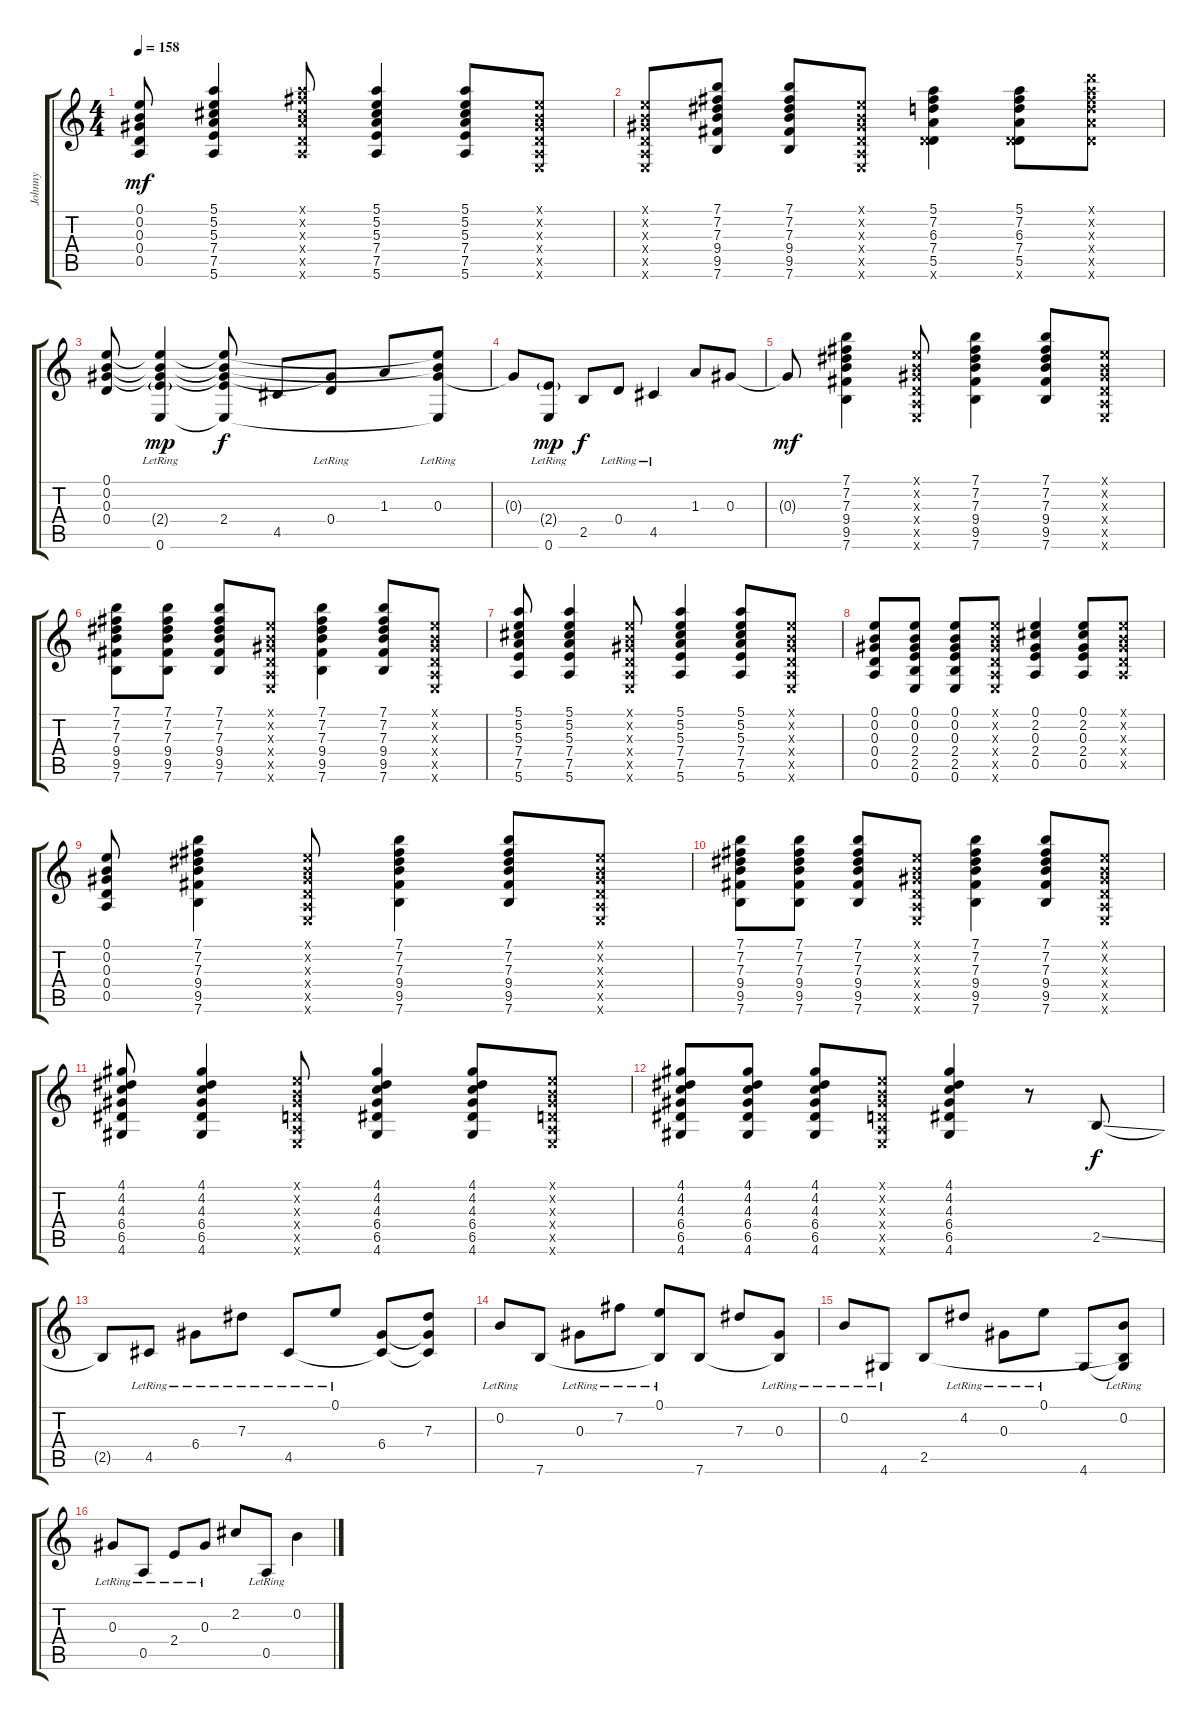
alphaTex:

\track ("Johnny" "Johnny") {instrument electricguitarclean}
\staff {score tabs}
\tuning (E4 B3 Ab3 D3 A2 E2) {hide}
\ts (4 4)
\tempo 158
\clef g2
\ks c
(0.1 0.2 0.3 0.4 0.5).8{dy mf} (5.1 5.2 5.3 7.4 7.5 5.6).4 (5.1{x} 7.2{x} 5.3{x} 7.4{x} 5.5{x} 5.6{x}).8 (5.1 5.2 5.3 7.4 7.5 5.6).4 (5.1 5.2 5.3 7.4 7.5 5.6).8 (0.1{x} 0.2{x} 0.3{x} 0.4{x} 0.5{x} 0.6{x}).8 |
(0.1{x} 0.2{x} 0.3{x} 0.4{x} 0.5{x} 0.6{x}).8 (7.1 7.2 7.3 9.4 9.5 7.6).8 (7.1 7.2 7.3 9.4 9.5 7.6).8 (0.1{x} 0.2{x} 0.3{x} 0.4{x} 0.5{x} 0.6{x}).8 (5.1 7.2 6.3 7.4 5.5 10.6{x}).4 (5.1 7.2 6.3 7.4 5.5 10.6{x}).8 (10.1{x} 10.2{x} 10.3{x} 12.4{x} 12.5{x} 10.6{x}).8 |
(0.1 0.2 0.3 0.4).8 (0.1{t} 0.2{t} 0.3{t} 2.4{g lr} 0.6{lr}).4{dy mp} (0.1{t} 0.2{t} 0.3{t} 2.4 0.6{t}).8{dy f} 4.5.8 (0.3{t} 0.4{lr}).8 1.3.8 (0.1{t} 0.2{t} 0.3{lr} 0.6{t}).8 |
0.3{t}.8 (2.4{g lr} 0.6{lr}).8{dy mp} 2.5.8{dy f} 0.4{lr}.8 4.5{lr}.4 1.3.8 0.3.8 |
0.3{t}.8{dy mf} (7.1 7.2 7.3 9.4 9.5 7.6).4 (0.1{x} 0.2{x} 0.3{x} 0.4{x} 0.5{x} 0.6{x}).8 (7.1 7.2 7.3 9.4 9.5 7.6).4 (7.1 7.2 7.3 9.4 9.5 7.6).8 (0.1{x} 0.2{x} 0.3{x} 0.4{x} 0.5{x} 0.6{x}).8 |
(7.1 7.2 7.3 9.4 9.5 7.6).8 (7.1 7.2 7.3 9.4 9.5 7.6).8 (7.1 7.2 7.3 9.4 9.5 7.6).8 (0.1{x} 0.2{x} 0.3{x} 0.4{x} 0.5{x} 0.6{x}).8 (7.1 7.2 7.3 9.4 9.5 7.6).4 (7.1 7.2 7.3 9.4 9.5 7.6).8 (0.1{x} 0.2{x} 0.3{x} 0.4{x} 0.5{x} 0.6{x}).8 |
(5.1 5.2 5.3 7.4 7.5 5.6).8 (5.1 5.2 5.3 7.4 7.5 5.6).4 (0.1{x} 0.2{x} 0.3{x} 0.4{x} 0.5{x} 0.6{x}).8 (5.1 5.2 5.3 7.4 7.5 5.6).4 (5.1 5.2 5.3 7.4 7.5 5.6).8 (0.1{x} 0.2{x} 0.3{x} 0.4{x} 0.5{x} 0.6{x}).8 |
(0.1 0.2 0.3 0.4 0.5).8 (0.1 0.2 0.3 2.4 2.5 0.6).8 (0.1 0.2 0.3 2.4 2.5 0.6).8 (0.1{x} 0.2{x} 0.3{x} 0.4{x} 0.5{x} 0.6{x}).8 (0.1 2.2 0.3 2.4 0.5).4 (0.1 2.2 0.3 2.4 0.5).8 (0.1{x} 0.2{x} 0.3{x} 0.4{x} 0.5{x}).8 |
(0.1 0.2 0.3 0.4 0.5).8 (7.1 7.2 7.3 9.4 9.5 7.6).4 (0.1{x} 0.2{x} 0.3{x} 0.4{x} 0.5{x} 0.6{x}).8 (7.1 7.2 7.3 9.4 9.5 7.6).4 (7.1 7.2 7.3 9.4 9.5 7.6).8 (0.1{x} 0.2{x} 0.3{x} 0.4{x} 0.5{x} 0.6{x}).8 |
(7.1 7.2 7.3 9.4 9.5 7.6).8 (7.1 7.2 7.3 9.4 9.5 7.6).8 (7.1 7.2 7.3 9.4 9.5 7.6).8 (0.1{x} 0.2{x} 0.3{x} 0.4{x} 0.5{x} 0.6{x}).8 (7.1 7.2 7.3 9.4 9.5 7.6).4 (7.1 7.2 7.3 9.4 9.5 7.6).8 (0.1{x} 0.2{x} 0.3{x} 0.4{x} 0.5{x} 0.6{x}).8 |
(4.1 4.2 4.3 6.4 6.5 4.6).8 (4.1 4.2 4.3 6.4 6.5 4.6).4 (0.1{x} 0.2{x} 0.3{x} 0.4{x} 0.5{x} 0.6{x}).8 (4.1 4.2 4.3 6.4 6.5 4.6).4 (4.1 4.2 4.3 6.4 6.5 4.6).8 (0.1{x} 0.2{x} 0.3{x} 0.4{x} 0.5{x} 0.6{x}).8 |
(4.1 4.2 4.3 6.4 6.5 4.6).8 (4.1 4.2 4.3 6.4 6.5 4.6).8 (4.1 4.2 4.3 6.4 6.5 4.6).8 (0.1{x} 0.2{x} 0.3{x} 0.4{x} 0.5{x} 0.6{x}).8 (4.1 4.2 4.3 6.4 6.5 4.6).4 r.8 2.5{ss}.8{dy f} |
2.5{t}.8 4.5{lr}.8 6.4{lr}.8 7.3{lr}.8 4.5{lr}.8 0.1{lr}.8 (6.4 4.5{t}).8 (7.3 6.4{t} 4.5{t}).8 |
0.2{lr}.8 7.6.8 0.3{lr}.8 7.2{lr}.8 (0.1{lr} 7.6{t}).8 7.6.8 7.3.8 (0.3{lr} 7.6{t}).8 |
0.2{lr}.8 4.6{lr}.8 2.5.8 4.2{lr}.8 0.3{lr}.8 0.1{lr}.8 4.6.8 (0.2{lr} 2.5{t} 4.6{t}).8 |
0.3{lr}.8 0.5{lr}.8 2.4{lr}.8 0.3{lr}.8 2.2.8 0.5{lr}.8 0.2.4
